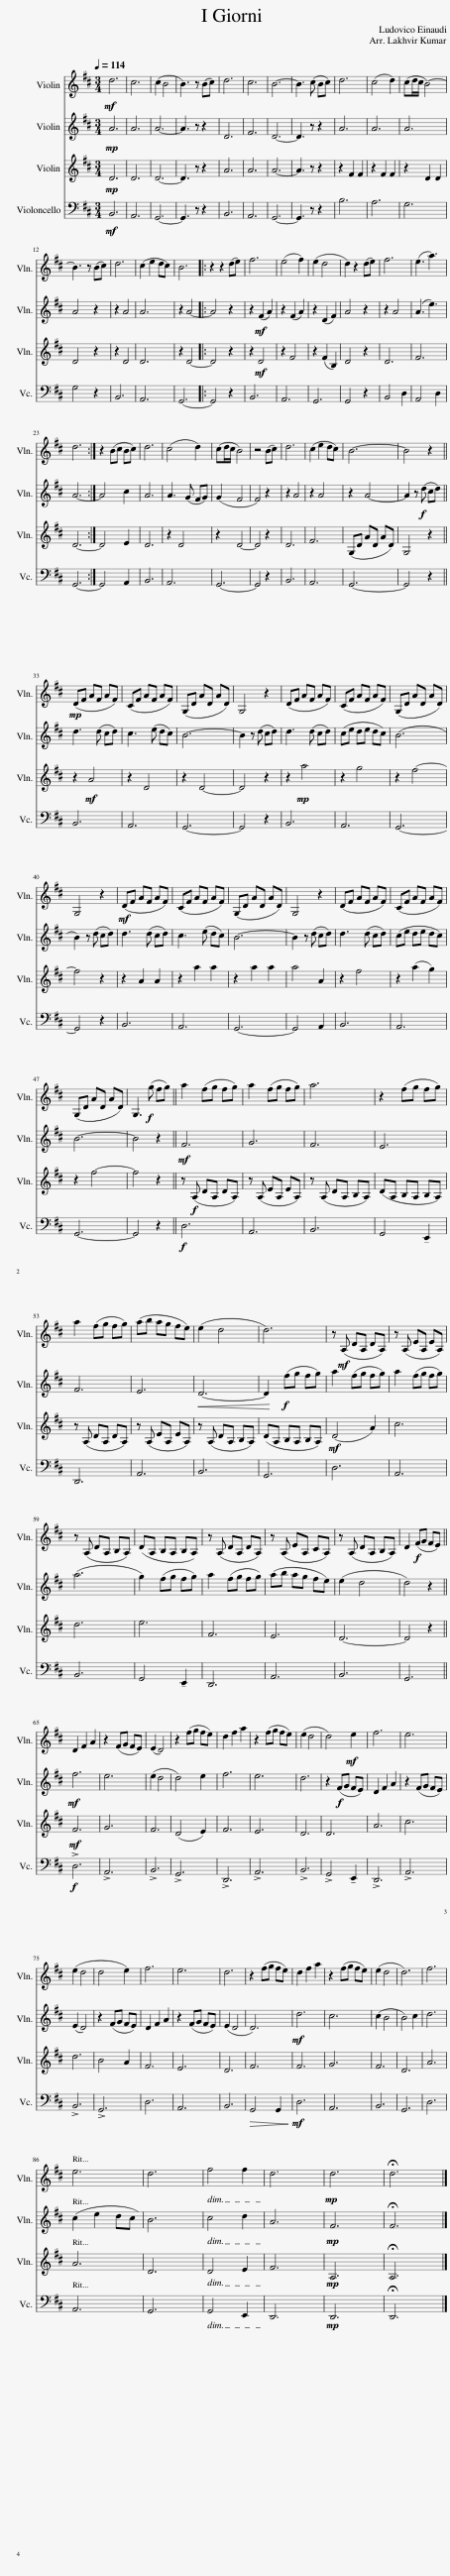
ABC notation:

X:1
%%score 1 2 3 4 5
L:1/8
Q:1/4=114
M:3/4
I:linebreak $
K:D
V:1 treble
V:2 treble
V:3 treble
V:4 treble
V:5 bass
V:1
 z z z2 z2 | z6 | z6 | z6 | z6 | %5
 z6 | z6 | z6 | z6 | z6 | %10
 z6 |$ z6 | z6 | z6 | z6 |: %15
 z6 | z6 | z6 | z6 | z6 | %20
 z6 | z6 |$ z6 :| z6 | z6 | %25
 z6 | z6 | z6 | z6 | z6 | %30
 z6 | z6 ||$ z6 | z6 | z6 | %35
 z6 | z6 | z6 | z6 |$ z6 | %40
 z6 | z6 | z6 | z6 | z6 | %45
 z6 |$ z6 | z6 || z6 | z6 | %50
 z6 | z6 |$ z6 | z6 | z6 | %55
 z6 | z6 | z6 |$ z6 | z6 | %60
 z6 | z6 | z6 | z6 ||$ z6 | %65
 z6 | z6 | z6 | z6 | z6 | %70
 z6 | z6 | z6 | z6 |$ z6 | %75
 z6 | z6 | z6 | z6 | z6 | %80
 z6 | z6 | z6 | z6 | z6 |$ %85
 z6 | z6 | z6 | z6 | z6 | %90
 z6 |] %91
V:2
!mf! d6 | c6 | (c2 B4 | B3) z (Bc) | d6 | %5
 c6 | B6- | B3 (c Bc) | d6 | (c4 d2) | %10
 (cd/c/ B4-) |$ B3 z (Bc) | d6 | (c2 e2 dc) | B6 |: %15
 z2 z2 (de) | f6 | (e4 f2) | (e2 d4 | d2) z2 (de) | %20
 f6 | (e3 a3) |$ d6 :| z2 (Bc Bc) | d6 | %25
 (c4 d2) | (cd/c/ B4) | z4 (Bc) | d6 | (c2 e2 dc) | %30
 B6- | B4 z2 ||$!mp! (DF AF AF) | (CF AF AF) | (G,D AD AD) | %35
 G,4 z2 | (DF AF AF) | (CF AF AF) | (G,D AD AD) |$ G,4 z2 | %40
!mf! (DF AF AF) | (CF AF AF) | (G,D AD AD) | G,4 z2 | (DF AF AF) | %45
 (CF AF AF) |$ (G,D AD AD) | G,3!f! (g fg) || a2 (fg fg) | a2 (fg fg) | %50
 a6 | z2 (fg fg) |$ a2 (fg fg) | (ab ag fe) | (e2 d4 | %55
 d6) | z!mf! (A, DA, DA,) | z (A, EA, EA,) |$ z (A, DA, B,A,) | (DA, B,A, B,A,) | %60
 z (A, DA, DA,) | z (A, EA, CA,) | z (A, DA, B,A,) | D2!f! (FG FE) ||$ D2 F2 A2 | %65
 z2 (FG FE) | (E2 D4) | z2 (fg fe) | d2 f2 a2 | z2 (fg fe) | %70
 (e2 d4 | d4)!mf! e2 | f6 | e6 |$ (e2 d4 | %75
 d4 e2) | f6 | e6 | d6 | z2 (fg fe) | %80
 d2 f2 a2 | z2 (fg fe) | (e2 d4 | d6) | f6 |$ %85
 e6 | d6 | f4 f2 | d6 |!mp! d6 | %90
 !fermata!d6 |] %91
V:3
!mp! A6 | A6 | A6- | A3 z z2 | D6 | %5
 F6 | D6- | D3 z z2 | A6 | A6 | %10
 A6 |$ A4 z2 | z2 A4 | A6 | z2 A4- |: %15
 A4 z2 | z2!mf! (F2 A2) | z2 (F2 A2) | z2 (D2 F2) | A4 z2 | %20
 z2 A4 | (A3 e3) |$ A6- :| A4 c2 | A6 | %25
 A3 (G FG) | (G2 F4 | F4) z2 | z2 A4 | z2 A4 | %30
 z2 A4- | A2 z!f! (d cd) ||$ d3 (d cd) | c3 (e dc) | B6- | %35
 B2 z (d cd) | d3 (d cd) | (ce de dc) | (B6 |$ B2) z (d cd) | %40
 d3 (d cd) | c3 (e dc) | B6- | B2 z (d cd) | d3 (d cd) | %45
 (ce de dc) |$ B6- | B4 z2 ||!mf! F6 | G6 | %50
 F6 | E6 |$ F6 | E6 |!<(! D6-!<)! | %55
 D2!f! (fg fg) | a2 (fg fg) | a2 (fg fg) |$ (a6 | g2) (fg fg) | %60
 a2 (fg fg) | (ab ag fe) | (e2 d4 | d4) z2 ||$!mf! f6 | %65
 e6 | (e2 d4 | d4) e2 | f6 | e6 | %70
 d6 | z2!f! (FG FE) | D2 F2 A2 | z2 (FG FE) |$ (E2 D4) | %75
 z2 (FG FE) | D2 F2 A2 | z2 (FG FE) | (E2 D4 | D6) | %80
!mf! d6 | c6 | (c2 B4 | B4) c2 | d6 |$ %85
 (c2 e2) dc | B6 | c4 d2 | A6 |!mp! F6 | %90
 !fermata!F6 |] %91
V:4
!mp! D6 | D6 | D6- | D3 z z2 | A6 | %5
 A6 | A6- | A3 z z2 | z2 F2 F2 | z2 F2 F2 | %10
 z2 D2 D2 |$ D4 z2 | z2 D4 | D6 | z2 D4- |: %15
 D4 z2 | z2!mf! D4 | z2 F4 | z2 (F2 B,2) | D4 z2 | %20
 D6 | F6 |$ D6- :| D4 E2 | D6 | %25
 z2 D4 | z2 D4- | D4 z2 | D6 | F6 | %30
 (G,D AD AD) | G,4 z2 ||$ z2!mf! A4 | z2 D4 | z2 D4- | %35
 D4 z2 | z2!mp! a4 | z2 g4 | z2 f4- |$ f4 z2 | %40
 z2 A2 A2 | z2 a2 a2 | z2 a2 a2 | a4 A2 | z2 f4 | %45
 z2 (a2 g2) |$ z2 f4- | f4 z2 || z!f! (A, DA, DA,) | z (A, EA, EA,) | %50
 z (A, DA, B,A,) | (DA, B,A, B,A,) |$ z (A, DA, DA,) | z (A, EA, EA,) | z (A, DA, B,A,) | %55
 (DA, B,A, B,A,) |!mf! (D4 A2) | c6 |$ d6 | e6 | %60
 F6 | E6 | D6- | D4 z2 ||$!mf! F6 | %65
 G6 | F6 | (D4 E2) | F6 | E6 | %70
 D6 | D6 | A6 | c6 |$ d6 | %75
 B4 A2 | F6 | E6 | D6 | F6 | %80
 F6 | G6 | F6 | D6 | A6 |$ %85
 A6 | D6 | D4 E2 | F6 |!mp! A,6 | %90
 !fermata!A,6 |] %91
V:5
!mf! B,,6 | A,,6 | G,,6- | G,,3 z z2 | B,,6 | %5
 A,,6 | G,,6- | G,,3 z z2 | B,6 | A,6 | %10
 G,6 |$ G,4 z2 | B,,6 | A,,6 | G,,6- |: %15
 G,,4 z2 | B,,6 | A,,6 | G,,6 | G,,4 z2 | %20
 B,,4 D,2 | A,,4 D,2 |$ G,,6- :| G,,4 A,,2 | B,,6 | %25
 A,,6 | G,,6- | G,,4 z2 | B,,6 | A,,6 | %30
 G,,6- | G,,4 z2 ||$ B,,6 | A,,6 | G,,6- | %35
 G,,4 z2 | B,,6 | A,,6 | G,,6- |$ G,,4 z2 | %40
 B,,6 | A,,6 | G,,6- | G,,4 A,,2 | B,,6 | %45
 A,,6 |$ G,,6- | G,,4 z2 ||!f! D,6 | A,,6 | %50
 B,,6 | G,,4 !tenuto!E,,2 |$ D,,6 | A,,6 | B,,6 | %55
 G,,6 | D,6 | A,,6 |$ B,,6 | G,,4 !tenuto!E,,2 | %60
 D,,6 | A,,6 | B,,6 | G,,6 ||$!f! !>!D,6 | %65
 !>!A,,6 | !>!B,,6 | !>!G,,6 | !>!D,,6 | !>!A,,6 | %70
 !>!B,,6 | !>!G,,4 !tenuto!E,,2 | !>!D,,6 | !>!A,,6 |$ !>!B,,6 | %75
 !>!G,,6 | D,6 | A,,6 | B,,6 |!>(! G,,4 G,,2!>)! | %80
!mf! D,6 | A,,6 | B,,6 | G,,6 | D,6 |$ %85
 A,,6 | G,,6 | G,,4 E,,2 | D,,6 |!mp! D,,6 | %90
 !fermata!D,,6 |] %91
